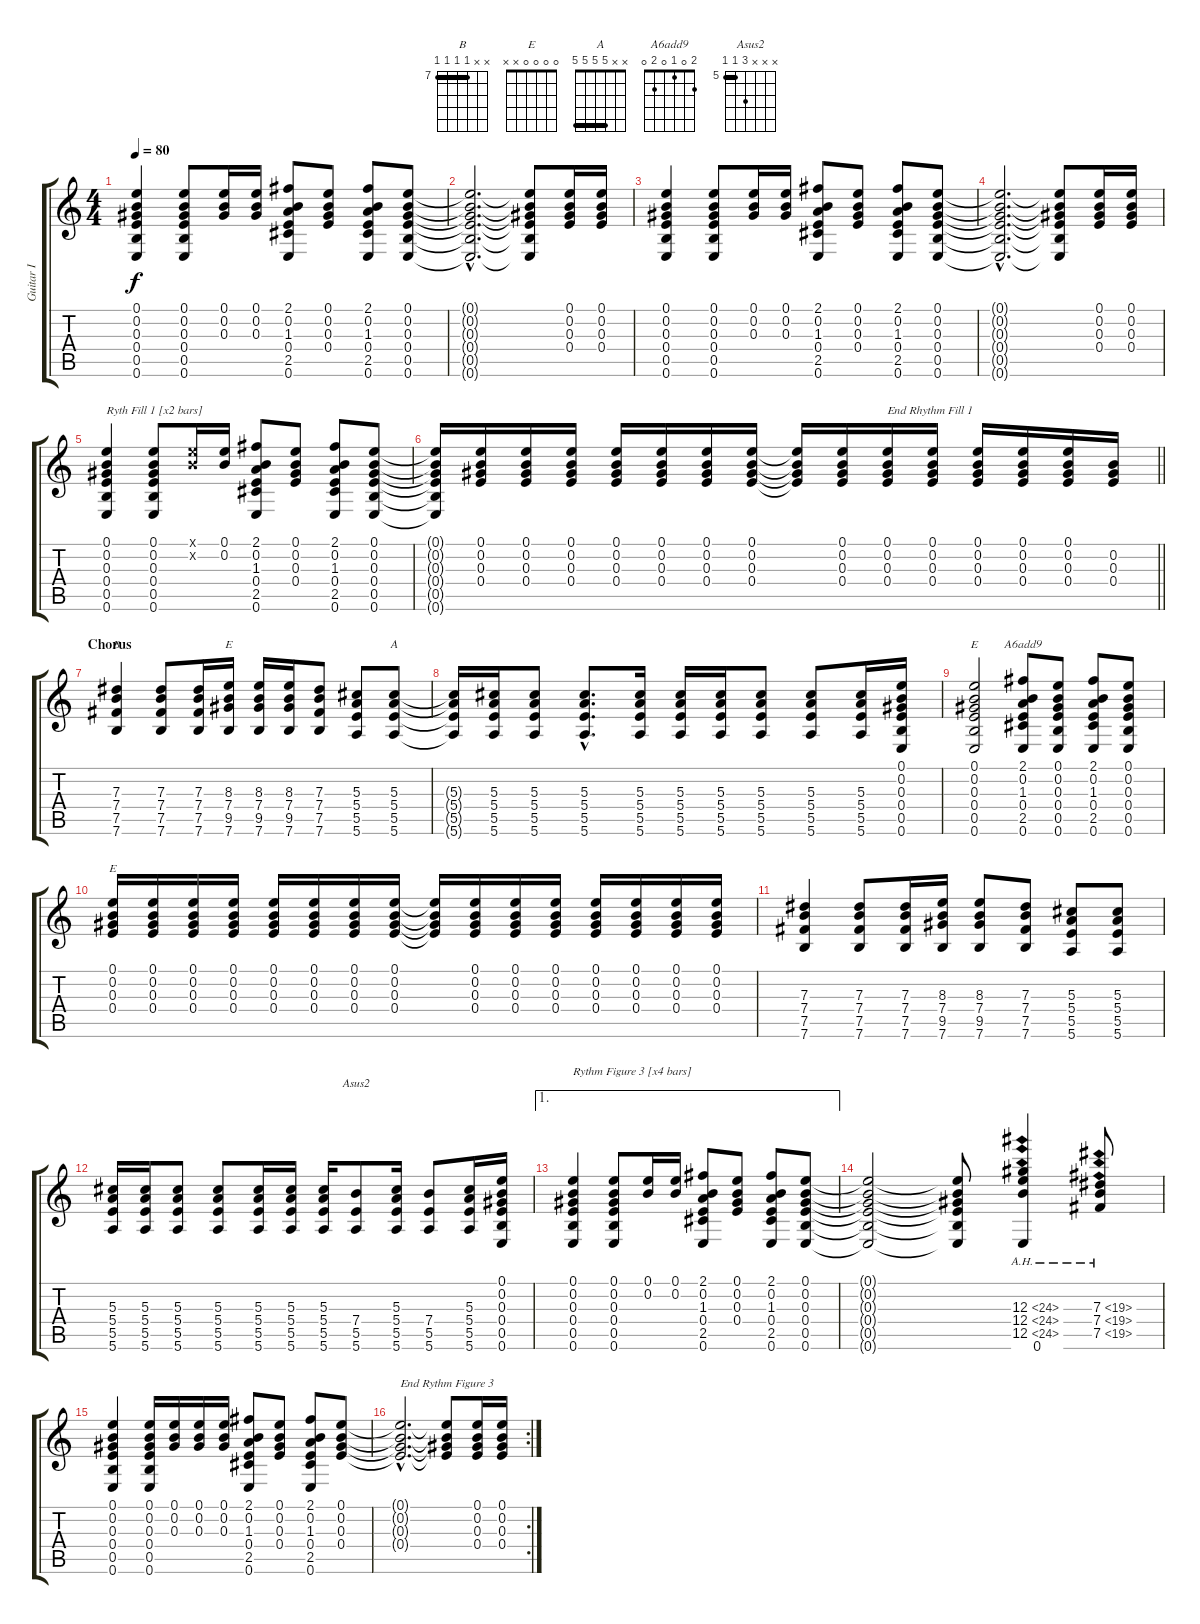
\track ("Guitar I" "Guitar I") {instrument acousticguitarnylon}
\staff {score tabs}
\tuning (E4 B3 Ab3 E3 B2 E2) {hide}
\chord ("B" x x 7 7 7 7) {firstfret 7 barre 7}
\chord ("E" x x 8 7 9 7) {firstfret 7 barre 7}
\chord ("A" x x 5 5 5 5) {barre 5}
\chord ("E" 0 0 0 0 0 0)
\chord ("A6add9" 2 0 1 0 2 0)
\chord ("E" 0 0 0 0 x x)
\chord ("Asus2" x x x 7 5 5) {firstfret 5 barre 5}
\ts (4 4)
\tempo 80
\clef g2
\ks c
(0.1 0.2 0.3 0.4 0.5 0.6).4{dy f} (0.1 0.2 0.3 0.4 0.5 0.6).8 (0.1 0.2 0.3).16 (0.1 0.2 0.3).16 (2.1 0.2 1.3 0.4 2.5 0.6).8 (0.1 0.2 0.3 0.4).8 (2.1 0.2 1.3 0.4 2.5 0.6).8 (0.1 0.2 0.3 0.4 0.5 0.6).8 |
(0.1{hac t} 0.2{hac t} 0.3{hac t} 0.4{hac t} 0.5{hac t} 0.6{hac t}).2{d} (0.1{t} 0.2{t} 0.3{t} 0.4{t} 0.5{t} 0.6{t}).8 (0.1 0.2 0.3 0.4).16 (0.1 0.2 0.3 0.4).16 |
(0.1 0.2 0.3 0.4 0.5 0.6).4 (0.1 0.2 0.3 0.4 0.5 0.6).8 (0.1 0.2 0.3).16 (0.1 0.2 0.3).16 (2.1 0.2 1.3 0.4 2.5 0.6).8 (0.1 0.2 0.3 0.4).8 (2.1 0.2 1.3 0.4 2.5 0.6).8 (0.1 0.2 0.3 0.4 0.5 0.6).8 |
(0.1{hac t} 0.2{hac t} 0.3{hac t} 0.4{hac t} 0.5{hac t} 0.6{hac t}).2{d} (0.1{t} 0.2{t} 0.3{t} 0.4{t} 0.5{t} 0.6{t}).8 (0.1 0.2 0.3 0.4).16 (0.1 0.2 0.3 0.4).16 |
(0.1 0.2 0.3 0.4 0.5 0.6).4{txt "Ryth Fill 1 [x2 bars]"} (0.1 0.2 0.3 0.4 0.5 0.6).8 (0.1{x} 0.2{x}).16 (0.1 0.2).16 (2.1 0.2 1.3 0.4 2.5 0.6).8 (0.1 0.2 0.3 0.4).8 (2.1 0.2 1.3 0.4 2.5 0.6).8 (0.1 0.2 0.3 0.4 0.5 0.6).8 |
\barLineRight lightlight
(0.1{t} 0.2{t} 0.3{t} 0.4{t} 0.5{t} 0.6{t}).16 (0.1 0.2 0.3 0.4).16 (0.1 0.2 0.3 0.4).16 (0.1 0.2 0.3 0.4).16 (0.1 0.2 0.3 0.4).16 (0.1 0.2 0.3 0.4).16 (0.1 0.2 0.3 0.4).16 (0.1 0.2 0.3 0.4).16 (0.1{t} 0.2{t} 0.3{t} 0.4{t}).16 (0.1 0.2 0.3 0.4).16 (0.1 0.2 0.3 0.4).16{txt "End Rhythm Fill 1"} (0.1 0.2 0.3 0.4).16 (0.1 0.2 0.3 0.4).16 (0.1 0.2 0.3 0.4).16 (0.1 0.2 0.3 0.4).16 (0.2 0.3 0.4).16 |
\section ("" "Chorus")
(7.3 7.4 7.5 7.6).4{ch "B"} (7.3 7.4 7.5 7.6).8 (7.3 7.4 7.5 7.6).16 (8.3 7.4 9.5 7.6).16{ch "E"} (8.3 7.4 9.5 7.6).16 (8.3 7.4 9.5 7.6).16 (7.3 7.4 7.5 7.6).8 (5.3 5.4 5.5 5.6).8 (5.3 5.4 5.5 5.6).8{ch "A"} |
(5.3{t} 5.4{t} 5.5{t} 5.6{t}).16 (5.3 5.4 5.5 5.6).16 (5.3 5.4 5.5 5.6).8 (5.3{hac} 5.4{hac} 5.5{hac} 5.6{hac}).8{d} (5.3 5.4 5.5 5.6).16 (5.3 5.4 5.5 5.6).16 (5.3 5.4 5.5 5.6).16 (5.3 5.4 5.5 5.6).8 (5.3 5.4 5.5 5.6).8 (5.3 5.4 5.5 5.6).16 (0.1 0.2 0.3 0.4 0.5 0.6).16 |
(0.1 0.2 0.3 0.4 0.5 0.6).2{ch "E"} (2.1 0.2 1.3 0.4 2.5 0.6).8{ch "A6add9"} (0.1 0.2 0.3 0.4 0.5 0.6).8 (2.1 0.2 1.3 0.4 2.5 0.6).8 (0.1 0.2 0.3 0.4 0.5 0.6).8 |
(0.1 0.2 0.3 0.4).16{ch "E"} (0.1 0.2 0.3 0.4).16 (0.1 0.2 0.3 0.4).16 (0.1 0.2 0.3 0.4).16 (0.1 0.2 0.3 0.4).16 (0.1 0.2 0.3 0.4).16 (0.1 0.2 0.3 0.4).16 (0.1 0.2 0.3 0.4).16 (0.1{t} 0.2{t} 0.3{t} 0.4{t}).16 (0.1 0.2 0.3 0.4).16 (0.1 0.2 0.3 0.4).16 (0.1 0.2 0.3 0.4).16 (0.1 0.2 0.3 0.4).16 (0.1 0.2 0.3 0.4).16 (0.1 0.2 0.3 0.4).16 (0.1 0.2 0.3 0.4).16 |
(7.3 7.4 7.5 7.6).4 (7.3 7.4 7.5 7.6).8 (7.3 7.4 7.5 7.6).16 (8.3 7.4 9.5 7.6).16 (8.3 7.4 9.5 7.6).8 (7.3 7.4 7.5 7.6).8 (5.3 5.4 5.5 5.6).8 (5.3 5.4 5.5 5.6).8 |
(5.3 5.4 5.5 5.6).16 (5.3 5.4 5.5 5.6).16 (5.3 5.4 5.5 5.6).8 (5.3 5.4 5.5 5.6).8 (5.3 5.4 5.5 5.6).16 (5.3 5.4 5.5 5.6).16 (5.3 5.4 5.5 5.6).16 (7.4 5.5 5.6).8{ch "Asus2"} (5.3 5.4 5.5 5.6).16 (7.4 5.5 5.6).8 (5.3 5.4 5.5 5.6).16 (0.1 0.2 0.3 0.4 0.5 0.6).16 |
\ae 1
(0.1 0.2 0.3 0.4 0.5 0.6).4{txt "Rythm Figure 3 [x4 bars]"} (0.1 0.2 0.3 0.4 0.5 0.6).8 (0.1 0.2).16 (0.1 0.2).16 (2.1 0.2 1.3 0.4 2.5 0.6).8 (0.1 0.2 0.3 0.4).8 (2.1 0.2 1.3 0.4 2.5 0.6).8 (0.1 0.2 0.3 0.4 0.5 0.6).8 |
(0.1{t} 0.2{t} 0.3{t} 0.4{t} 0.5{t} 0.6{t}).2 (0.1{t} 0.2{t} 0.3{t} 0.4{t} 0.5{t} 0.6{t}).8 (12.3{ah 12} 12.4{ah 12} 12.5{ah 12} 0.6).4 (7.3{ah 12} 7.4{ah 12} 7.5{ah 12}).8 |
(0.1 0.2 0.3 0.4 0.5 0.6).4 (0.1 0.2 0.3 0.4 0.5 0.6).16 (0.1 0.2 0.3).16 (0.1 0.2 0.3).16 (0.1 0.2 0.3).16 (2.1 0.2 1.3 0.4 2.5 0.6).8 (0.1 0.2 0.3 0.4).8 (2.1 0.2 1.3 0.4 2.5 0.6).8 (0.1 0.2 0.3 0.4).8 |
\rc 2
(0.1{hac t} 0.2{hac t} 0.3{hac t} 0.4{hac t}).2{d txt "End Rythm Figure 3"} (0.1{t} 0.2{t} 0.3{t} 0.4{t}).8 (0.1 0.2 0.3 0.4).16 (0.1 0.2 0.3 0.4).16
